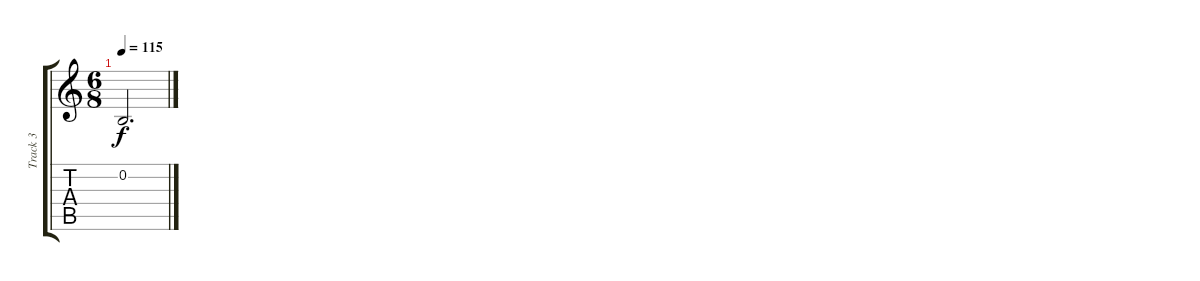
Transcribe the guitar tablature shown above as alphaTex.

\track ("Track 3" "Track 3") {instrument flute}
\staff {score tabs}
\tuning (E4 B3 G3 D3 A2 E2) {hide}
\ts (6 8)
\tempo 115
\clef g2
\ks c
0.2.2{d dy f}
